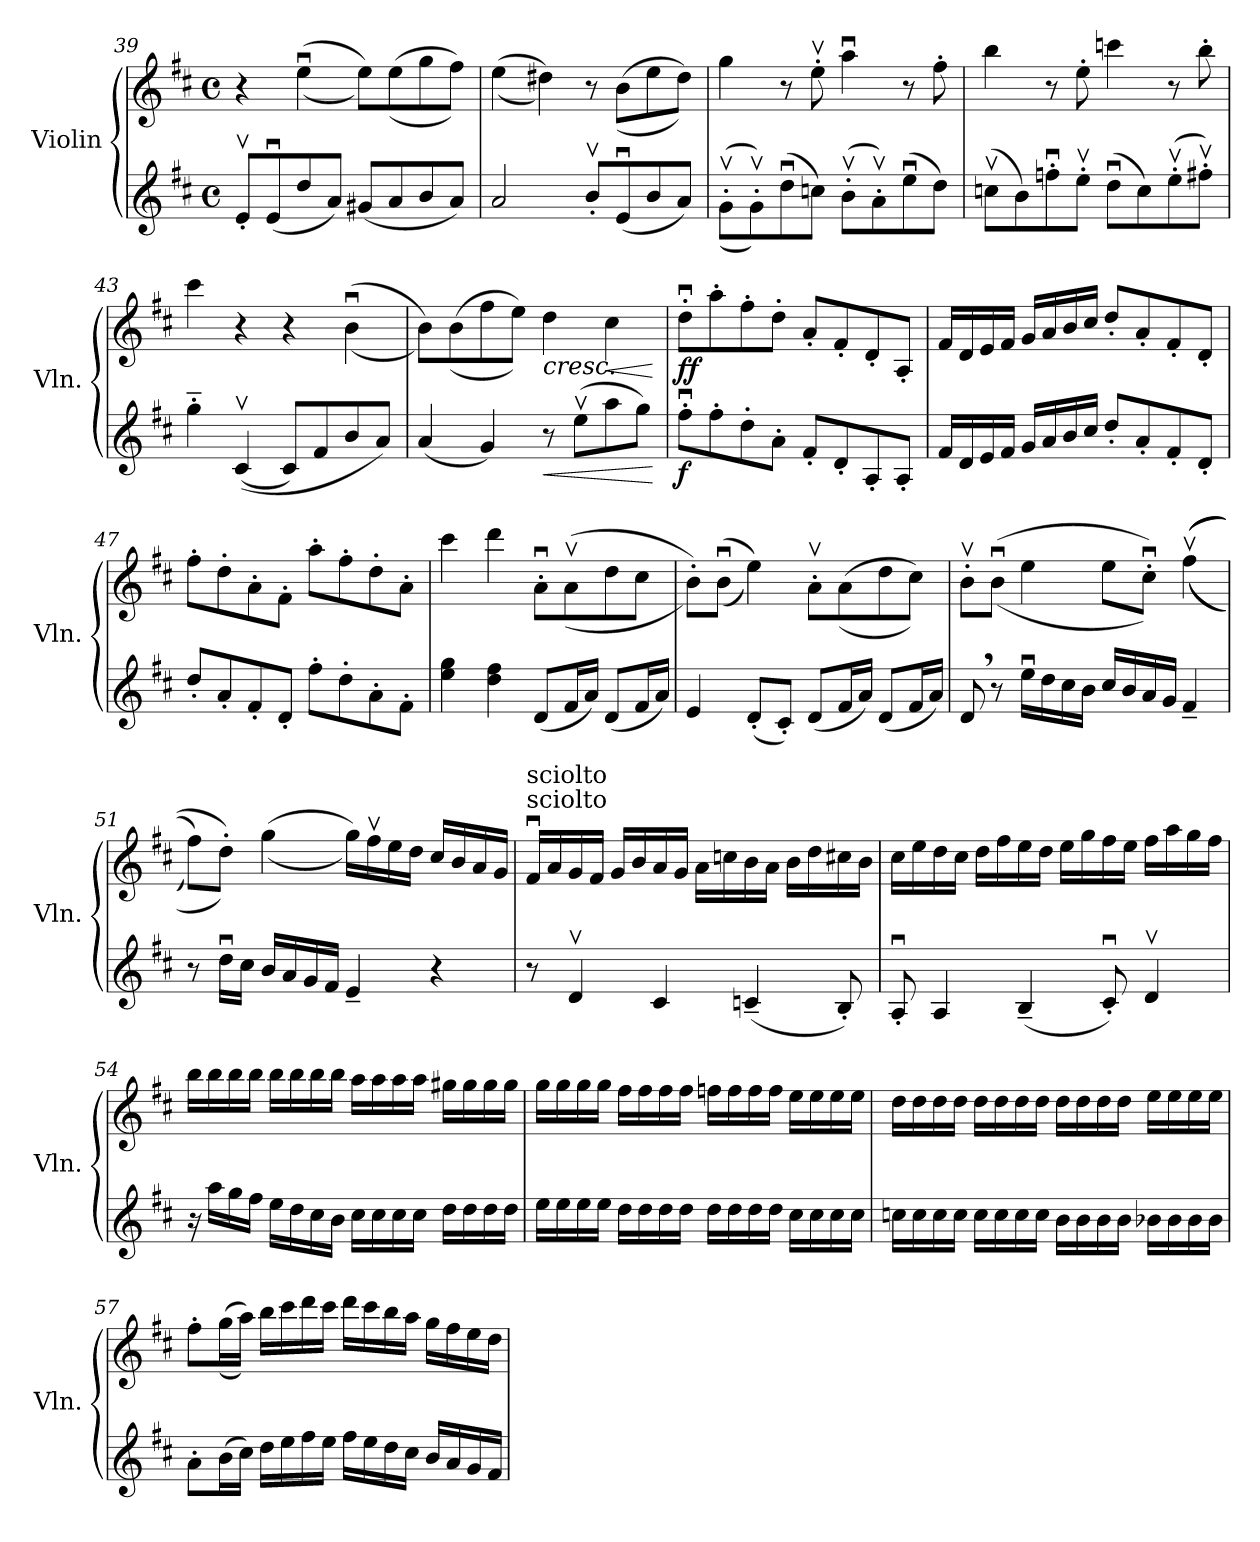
**kern	**dynam	**kern	**dynam
*part2	*part2	*part1	*part1
*staff2	*staff2	*staff1	*staff1
*I"Violin	*	*I"Violin	*
*I'Vln.	*	*I'Vln.	*
*clefG2	*	*clefG2	*
*k[f#c#]	*	*k[f#c#]	*
*M4/4	*	*M4/4	*
*met(c)	*	*met(c)	*
=39	=39	=39	=39
8ev'/L	.	4r	.
(8eu/	.	.	.
8dd/	.	((4eeu\	.
8a/J)	.	.	.
(8g#X/L	.	8ee\L))	.
8a/	.	((8ee\	.
8b/	.	8gg\	.
8a/J)	.	8ff#\J))	.
=40	=40	=40	=40
2a/	.	((4ee\	.
.	.	4dd#X\))	.
8bv'/L	.	8r	.
(8eu/	.	((8b\L	.
8b/	.	8ee\	.
8a/J)	.	8dd#\J))	.
=41	=41	=41	=41
((8gv'\L	.	4gg\	.
8gv'\))	.	.	.
(8ddu\	.	8r	.
8ccn\J)	.	8eev'\	.
(8bv'\L	.	4aau\	.
8av'\)	.	.	.
(8eeu\	.	8r	.
8dd\J)	.	8ff#'\	.
!!LO:LB:g=z
=42	=42	=42	=42
(8ccnv\L	.	4bb\	.
8b\)	.	.	.
8ffnu'\	.	8r	.
8eev'\J	.	8ee'\	.
(8ddu\L	.	4cccn\	.
8cc\)	.	.	.
(8eev'\	.	8r	.
8ff#Xv'\J)	.	8bb'\	.
=43	=43	=43	=43
4gg'~\	.	4ccc#\	.
((4c#v/	.	4r	.
8c#/L)	.	4r	.
8f#/	.	.	.
8b/	.	((4bu\	.
8a/J)	.	.	.
=44	=44	=44	=44
(4a/	.	8b\L))	.
.	.	((8b\	.
4g/)	.	8ff#\	.
.	.	8ee\J))	.
!	!LO:HP:b	!	!LO:HP:b
8r	<	4dd\	<
(8eev\L	.	.	.
!	!	!	!LO:HP:b
8aa\	.	4cc#\	<
8gg\J)	.	.	.
.	[	.	[ [
=45	=45	=45	=45
!	!LO:DY:b	!	!LO:DY:b
!	!	!	!LO:DY:n=1:b
8ff#u'\L	f	8ddu'\L	f f
8ff#'\	.	8aa'\	.
8dd'\	.	8ff#'\	.
8a'\J	.	8dd'\J	.
8f#'/L	.	8a'/L	.
8d'/	.	8f#'/	.
8A'/	.	8d'/	.
8A'/J	.	8A'/J	.
!!LO:LB:g=z
=46	=46	=46	=46
16f#/LL	.	16f#/LL	.
16d/	.	16d/	.
16e/	.	16e/	.
16f#/JJ	.	16f#/JJ	.
16g/LL	.	16g/LL	.
16a/	.	16a/	.
16b/	.	16b/	.
16cc#/JJ	.	16cc#/JJ	.
8dd'/L	.	8dd'/L	.
8a'/	.	8a'/	.
8f#'/	.	8f#'/	.
8d'/J	.	8d'/J	.
=47	=47	=47	=47
8dd'/L	.	8ff#'\L	.
8a'/	.	8dd'\	.
8f#'/	.	8a'\	.
8d'/J	.	8f#'\J	.
8ff#'\L	.	8aa'\L	.
8dd'\	.	8ff#'\	.
8a'\	.	8dd'\	.
8f#'\J	.	8a'\J	.
=48	=48	=48	=48
4ee\ 4gg\	.	4ccc#\	.
4dd\ 4ff#\	.	4ddd\	.
(8d/L	.	8au'\L	.
16f#/L	.	((8av\	.
16a/JJ)	.	.	.
(8d/L	.	8dd\	.
16f#/L	.	8cc#\J	.
16a/JJ)	.	.	.
=49	=49	=49	=49
4e/	.	8b'\L))	.
.	.	((8bu\J	.
(8d'/L	.	4ee\))	.
8c#'/J)	.	.	.
(8d/L	.	8av'\L	.
16f#/L	.	((8a\	.
16a/JJ)	.	.	.
(8d/L	.	8dd\	.
16f#/L	.	8cc#\J))	.
16a/JJ)	.	.	.
!!LO:LB:g=z
=50	=50	=50	=50
8d,/	.	8bv'\L	.
8r	.	((8bu\J	.
16eeu\LL	.	4ee\	.
16dd\	.	.	.
16cc#\	.	.	.
16b\JJ	.	.	.
16cc#/LL	.	8ee\L	.
16b/	.	.	.
16a/	.	8cc#u'\J))	.
16g/JJ	.	.	.
4f#~/	.	((((4ff#v\	.
=51	=51	=51	=51
8r	.	8ff#\L))	.
16ddu\LL	.	8dd'\J))	.
16cc#\JJ	.	.	.
16b/LL	.	((4gg\	.
16a/	.	.	.
16g/	.	.	.
16f#/JJ	.	.	.
4e~/	.	16gg\LL))	.
.	.	16ff#v\	.
.	.	16ee\	.
.	.	16dd\JJ	.
4r	.	16cc#/LL	.
.	.	16b/	.
.	.	16a/	.
.	.	16g/JJ	.
=52	=52	=52	=52
!	!	!LO:TX:a:t=sciolto	!
!	!	!LO:TX:a:t=sciolto	!
8r	.	16f#u/LL	.
.	.	16a/	.
4dv/	.	16g/	.
.	.	16f#/JJ	.
.	.	16g/LL	.
.	.	16b/	.
4c#/	.	16a/	.
.	.	16g/JJ	.
.	.	16a\LL	.
.	.	16ccn\	.
(4cn~/	.	16b\	.
.	.	16a\JJ	.
.	.	16b\LL	.
.	.	16dd\	.
8B'/)	.	16cc#X\	.
.	.	16b\JJ	.
!!LO:PB:g=z
=53	=53	=53	=53
8Au'/	.	16cc#\LL	.
.	.	16ee\	.
4A/	.	16dd\	.
.	.	16cc#\JJ	.
.	.	16dd\LL	.
.	.	16ff#\	.
(4B~/	.	16ee\	.
.	.	16dd\JJ	.
.	.	16ee\LL	.
.	.	16gg\	.
8c#u'/)	.	16ff#\	.
.	.	16ee\JJ	.
4dv/	.	16ff#\LL	.
.	.	16aa\	.
.	.	16gg\	.
.	.	16ff#\JJ	.
=54	=54	=54	=54
16r	.	16bb\LL	.
16aa\LL	.	16bb\	.
16gg\	.	16bb\	.
16ff#\JJ	.	16bb\JJ	.
16ee\LL	.	16bb\LL	.
16dd\	.	16bb\	.
16cc#\	.	16bb\	.
16b\JJ	.	16bb\JJ	.
16cc#\LL	.	16aa\LL	.
16cc#\	.	16aa\	.
16cc#\	.	16aa\	.
16cc#\JJ	.	16aa\JJ	.
16dd\LL	.	16gg#X\LL	.
16dd\	.	16gg#\	.
16dd\	.	16gg#\	.
16dd\JJ	.	16gg#\JJ	.
!!LO:LB:g=z
=55	=55	=55	=55
16ee\LL	.	16gg\LL	.
16ee\	.	16gg\	.
16ee\	.	16gg\	.
16ee\JJ	.	16gg\JJ	.
16dd\LL	.	16ff#\LL	.
16dd\	.	16ff#\	.
16dd\	.	16ff#\	.
16dd\JJ	.	16ff#\JJ	.
16dd\LL	.	16ffn\LL	.
16dd\	.	16ff\	.
16dd\	.	16ff\	.
16dd\JJ	.	16ff\JJ	.
16cc#\LL	.	16ee\LL	.
16cc#\	.	16ee\	.
16cc#\	.	16ee\	.
16cc#\JJ	.	16ee\JJ	.
=56	=56	=56	=56
16ccn\LL	.	16dd\LL	.
16cc\	.	16dd\	.
16cc\	.	16dd\	.
16cc\JJ	.	16dd\JJ	.
16cc\LL	.	16dd\LL	.
16cc\	.	16dd\	.
16cc\	.	16dd\	.
16cc\JJ	.	16dd\JJ	.
16b\LL	.	16dd\LL	.
16b\	.	16dd\	.
16b\	.	16dd\	.
16b\JJ	.	16dd\JJ	.
16b-X\LL	.	16ee\LL	.
16b-\	.	16ee\	.
16b-\	.	16ee\	.
16b-\JJ	.	16ee\JJ	.
!!LO:LB:g=z
=57	=57	=57	=57
8a'\L	.	8ff#'\L	.
(16b\L	.	((16gg\L	.
16cc#\JJ)	.	16aa\JJ))	.
16dd\LL	.	16bb\LL	.
16ee\	.	16ccc#\	.
16ff#\	.	16ddd\	.
16ee\JJ	.	16ccc#\JJ	.
16ff#\LL	.	16ddd\LL	.
16ee\	.	16ccc#\	.
16dd\	.	16bb\	.
16cc#\JJ	.	16aa\JJ	.
16b/LL	.	16gg\LL	.
16a/	.	16ff#\	.
16g/	.	16ee\	.
16f#/JJ	.	16dd\JJ	.
=	=	=	=
*-	*-	*-	*-
